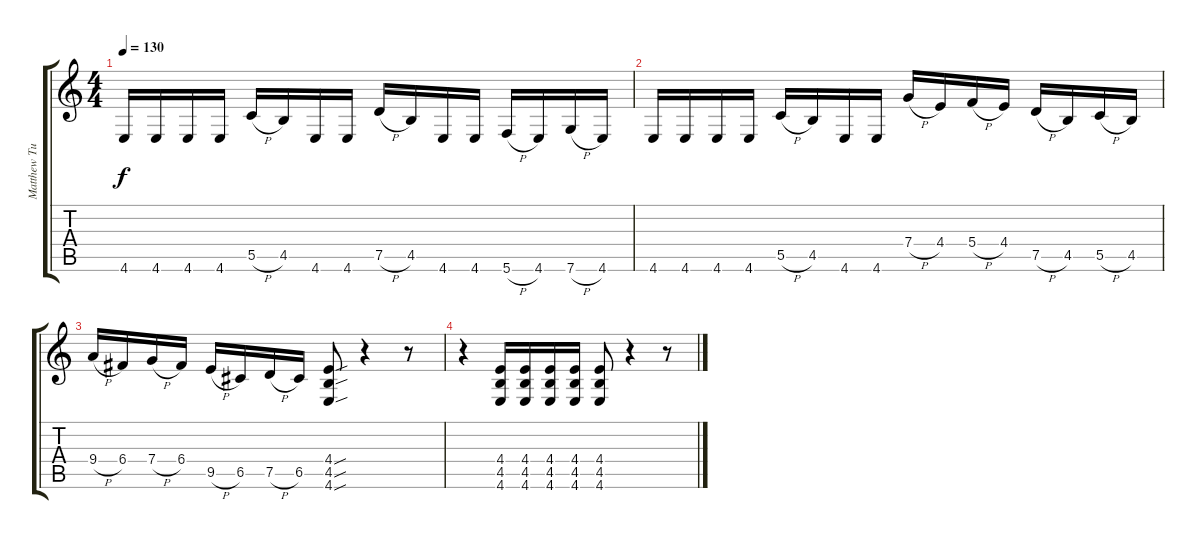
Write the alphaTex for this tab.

\track ("Matthew Tuck" "Matthew Tu") {instrument distortionguitar}
\staff {score tabs}
\tuning (D4 A3 F3 C3 G2 C2) {hide}
\ts (4 4)
\tempo 130
\clef g2
\ks c
4.6.16{dy f} 4.6.16 4.6.16 4.6.16 5.5{h}.16 4.5.16 4.6.16 4.6.16 7.5{h}.16 4.5.16 4.6.16 4.6.16 5.6{h}.16 4.6.16 7.6{h}.16 4.6.16 |
4.6.16 4.6.16 4.6.16 4.6.16 5.5{h}.16 4.5.16 4.6.16 4.6.16 7.4{h}.16 4.4.16 5.4{h}.16 4.4.16 7.5{h}.16 4.5.16 5.5{h}.16 4.5.16 |
9.4{h}.16 6.4.16 7.4{h}.16 6.4.16 9.5{h}.16 6.5.16 7.5{h}.16 6.5.16 (4.4{sou} 4.5{sou} 4.6{sou}).8 r.4 r.8 |
r.4 (4.4 4.5 4.6).16 (4.4 4.5 4.6).16 (4.4 4.5 4.6).16 (4.4 4.5 4.6).16 (4.4 4.5 4.6).8 r.4 r.8
